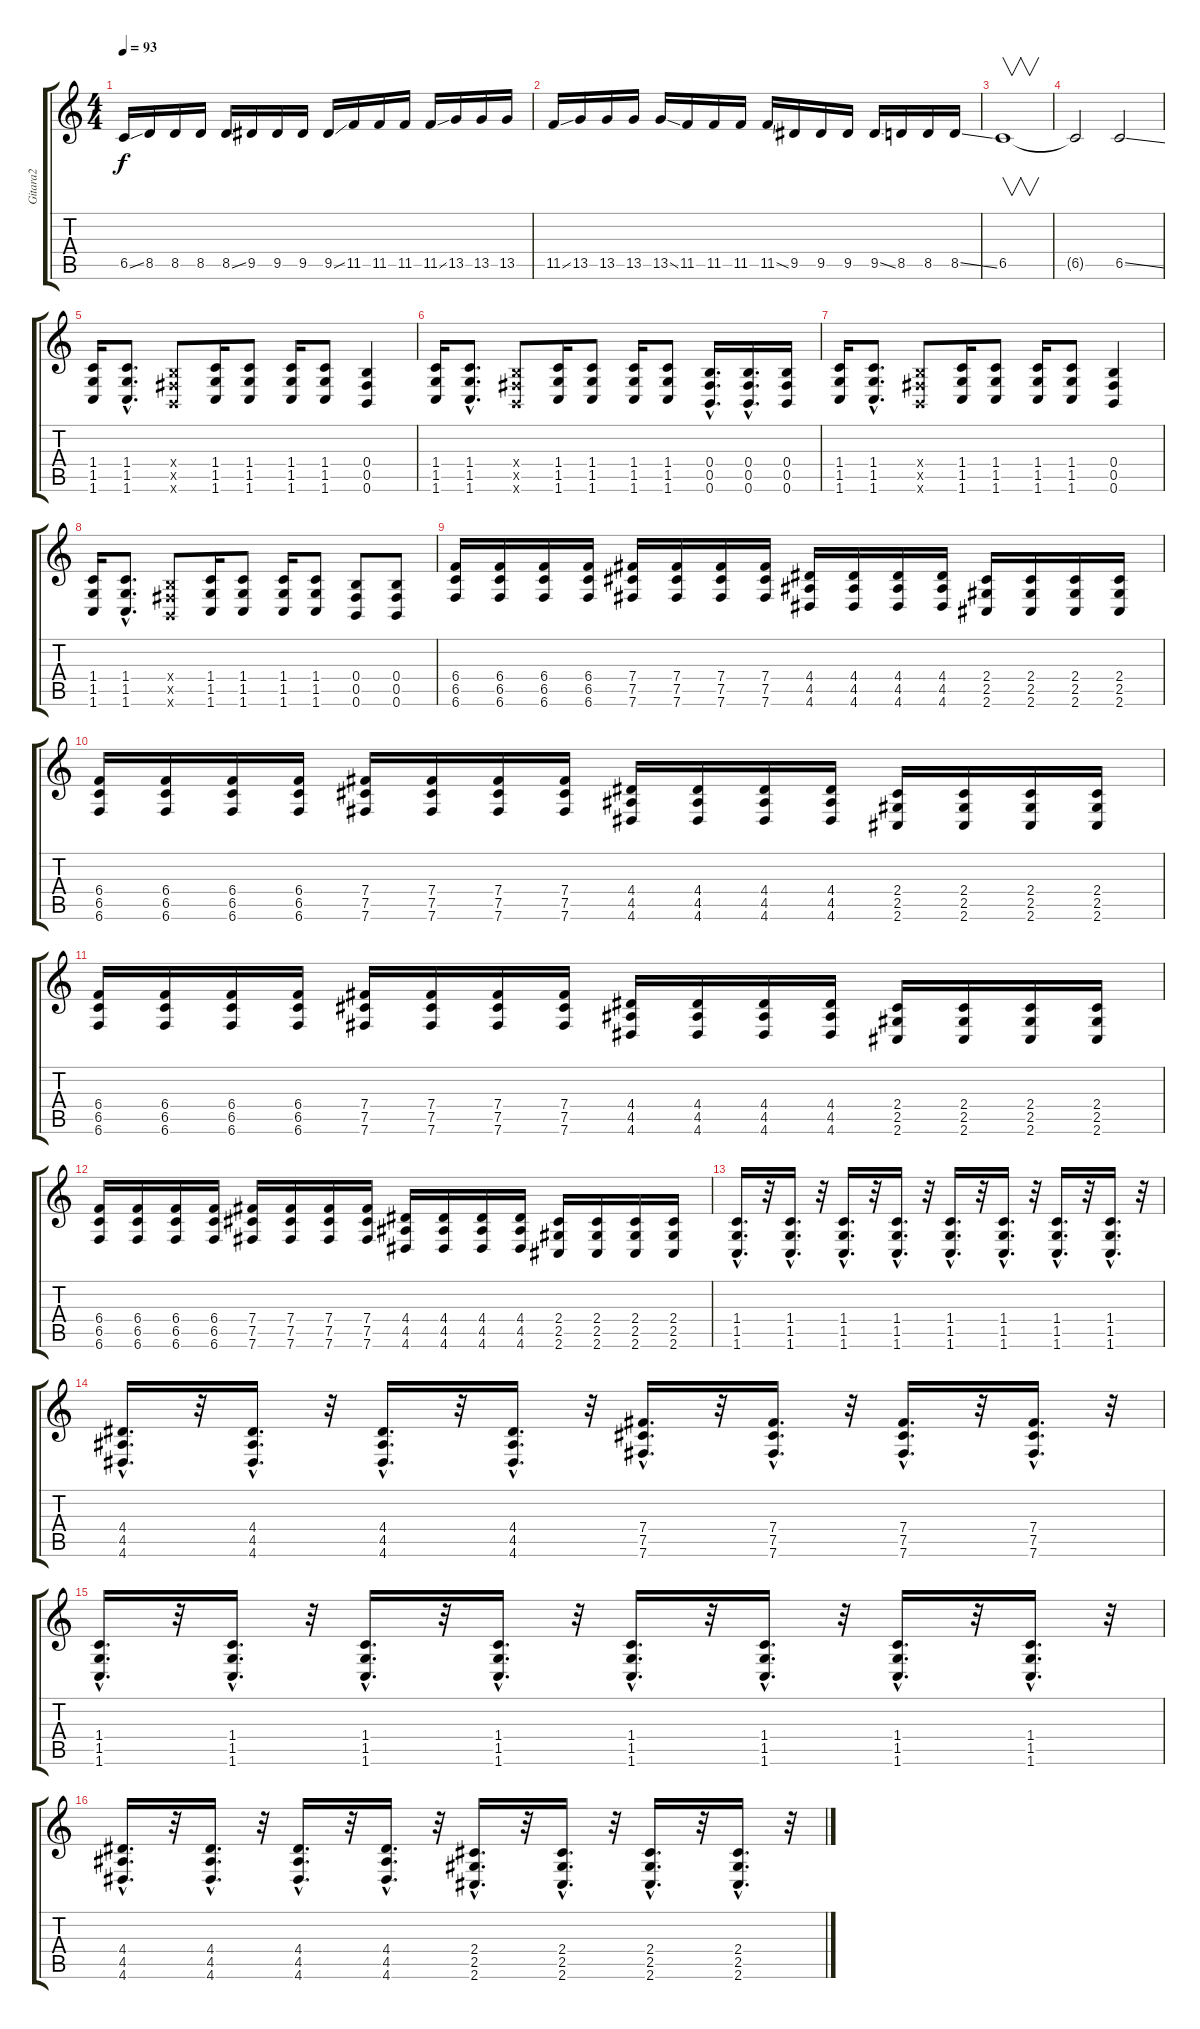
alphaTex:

\track ("Gitara2" "Gitara2") {instrument distortionguitar}
\staff {score tabs}
\tuning (Db4 Ab3 E3 B2 Gb2 B1) {hide}
\ts (4 4)
\tempo 93
\clef g2
\ks c
6.5{ss}.16{dy f} 8.5.16 8.5.16 8.5.16 8.5{ss}.16 9.5.16 9.5.16 9.5.16 9.5{ss}.16 11.5.16 11.5.16 11.5.16 11.5{ss}.16 13.5.16 13.5.16 13.5.16 |
11.5{ss}.16 13.5.16 13.5.16 13.5.16 13.5{ss}.16 11.5.16 11.5.16 11.5.16 11.5{ss}.16 9.5.16 9.5.16 9.5.16 9.5{ss}.16 8.5.16 8.5.16 8.5{ss}.16 |
6.5.1{v} |
6.5{t}.2 6.5{ss}.2 |
(1.4 1.5 1.6).16 (1.4{hac} 1.5{hac} 1.6{hac}).8{d} (0.4{x} 0.5{x} 0.6{x}).8 (1.4 1.5 1.6).16 (1.4 1.5 1.6).8 (1.4 1.5 1.6).16 (1.4 1.5 1.6).8 (0.4 0.5 0.6).4 |
(1.4 1.5 1.6).16{instrument distortionguitar} (1.4{hac} 1.5{hac} 1.6{hac}).8{d} (0.4{x} 0.5{x} 0.6{x}).8 (1.4 1.5 1.6).16 (1.4 1.5 1.6).8 (1.4 1.5 1.6).16 (1.4 1.5 1.6).8 (0.4{hac} 0.5{hac} 0.6{hac}).16{d} (0.4{hac} 0.5{hac} 0.6{hac}).16{d} (0.4 0.5 0.6).16 |
(1.4 1.5 1.6).16 (1.4{hac} 1.5{hac} 1.6{hac}).8{d} (0.4{x} 0.5{x} 0.6{x}).8 (1.4 1.5 1.6).16 (1.4 1.5 1.6).8 (1.4 1.5 1.6).16 (1.4 1.5 1.6).8 (0.4 0.5 0.6).4 |
(1.4 1.5 1.6).16 (1.4{hac} 1.5{hac} 1.6{hac}).8{d} (0.4{x} 0.5{x} 0.6{x}).8 (1.4 1.5 1.6).16 (1.4 1.5 1.6).8 (1.4 1.5 1.6).16 (1.4 1.5 1.6).8 (0.4 0.5 0.6).8 (0.4 0.5 0.6).8 |
(6.4 6.5 6.6).16 (6.4 6.5 6.6).16 (6.4 6.5 6.6).16 (6.4 6.5 6.6).16 (7.4 7.5 7.6).16 (7.4 7.5 7.6).16 (7.4 7.5 7.6).16 (7.4 7.5 7.6).16 (4.4 4.5 4.6).16 (4.4 4.5 4.6).16 (4.4 4.5 4.6).16 (4.4 4.5 4.6).16 (2.4 2.5 2.6).16 (2.4 2.5 2.6).16 (2.4 2.5 2.6).16 (2.4 2.5 2.6).16 |
(6.4 6.5 6.6).16 (6.4 6.5 6.6).16 (6.4 6.5 6.6).16 (6.4 6.5 6.6).16 (7.4 7.5 7.6).16 (7.4 7.5 7.6).16 (7.4 7.5 7.6).16 (7.4 7.5 7.6).16 (4.4 4.5 4.6).16 (4.4 4.5 4.6).16 (4.4 4.5 4.6).16 (4.4 4.5 4.6).16 (2.4 2.5 2.6).16 (2.4 2.5 2.6).16 (2.4 2.5 2.6).16 (2.4 2.5 2.6).16 |
(6.4 6.5 6.6).16 (6.4 6.5 6.6).16 (6.4 6.5 6.6).16 (6.4 6.5 6.6).16 (7.4 7.5 7.6).16 (7.4 7.5 7.6).16 (7.4 7.5 7.6).16 (7.4 7.5 7.6).16 (4.4 4.5 4.6).16 (4.4 4.5 4.6).16 (4.4 4.5 4.6).16 (4.4 4.5 4.6).16 (2.4 2.5 2.6).16 (2.4 2.5 2.6).16 (2.4 2.5 2.6).16 (2.4 2.5 2.6).16 |
(6.4 6.5 6.6).16 (6.4 6.5 6.6).16 (6.4 6.5 6.6).16 (6.4 6.5 6.6).16 (7.4 7.5 7.6).16 (7.4 7.5 7.6).16 (7.4 7.5 7.6).16 (7.4 7.5 7.6).16 (4.4 4.5 4.6).16 (4.4 4.5 4.6).16 (4.4 4.5 4.6).16 (4.4 4.5 4.6).16 (2.4 2.5 2.6).16 (2.4 2.5 2.6).16 (2.4 2.5 2.6).16 (2.4 2.5 2.6).16 |
(1.4{hac} 1.5{hac} 1.6{hac}).16{d} r.32 (1.4{hac} 1.5{hac} 1.6{hac}).16{d} r.32 (1.4{hac} 1.5{hac} 1.6{hac}).16{d} r.32 (1.4{hac} 1.5{hac} 1.6{hac}).16{d} r.32 (1.4{hac} 1.5{hac} 1.6{hac}).16{d} r.32 (1.4{hac} 1.5{hac} 1.6{hac}).16{d} r.32 (1.4{hac} 1.5{hac} 1.6{hac}).16{d} r.32 (1.4{hac} 1.5{hac} 1.6{hac}).16{d} r.32 |
(4.4{hac} 4.5{hac} 4.6{hac}).16{d} r.32 (4.4{hac} 4.5{hac} 4.6{hac}).16{d} r.32 (4.4{hac} 4.5{hac} 4.6{hac}).16{d} r.32 (4.4{hac} 4.5{hac} 4.6{hac}).16{d} r.32 (7.4{hac} 7.5{hac} 7.6{hac}).16{d} r.32 (7.4{hac} 7.5{hac} 7.6{hac}).16{d} r.32 (7.4{hac} 7.5{hac} 7.6{hac}).16{d} r.32 (7.4{hac} 7.5{hac} 7.6{hac}).16{d} r.32 |
(1.4{hac} 1.5{hac} 1.6{hac}).16{d} r.32 (1.4{hac} 1.5{hac} 1.6{hac}).16{d} r.32 (1.4{hac} 1.5{hac} 1.6{hac}).16{d} r.32 (1.4{hac} 1.5{hac} 1.6{hac}).16{d} r.32 (1.4{hac} 1.5{hac} 1.6{hac}).16{d} r.32 (1.4{hac} 1.5{hac} 1.6{hac}).16{d} r.32 (1.4{hac} 1.5{hac} 1.6{hac}).16{d} r.32 (1.4{hac} 1.5{hac} 1.6{hac}).16{d} r.32 |
(4.4{hac} 4.5{hac} 4.6{hac}).16{d} r.32 (4.4{hac} 4.5{hac} 4.6{hac}).16{d} r.32 (4.4{hac} 4.5{hac} 4.6{hac}).16{d} r.32 (4.4{hac} 4.5{hac} 4.6{hac}).16{d} r.32 (2.4{hac} 2.5{hac} 2.6{hac}).16{d} r.32 (2.4{hac} 2.5{hac} 2.6{hac}).16{d} r.32 (2.4{hac} 2.5{hac} 2.6{hac}).16{d} r.32 (2.4{hac} 2.5{hac} 2.6{hac}).16{d} r.32
